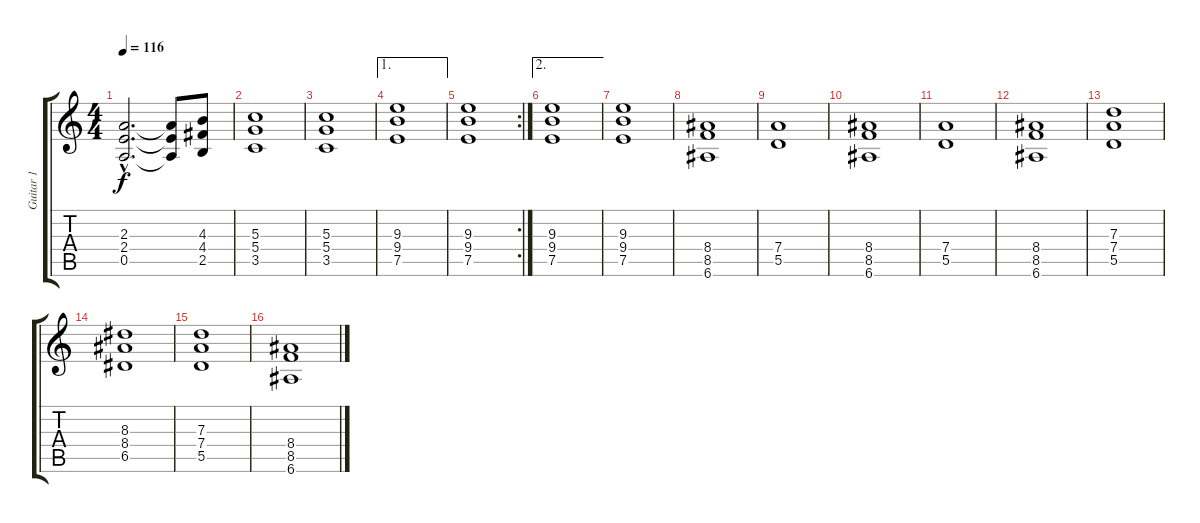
\track ("Guitar 1" "Guitar 1") {instrument acousticguitarnylon}
\staff {score tabs}
\tuning (E4 B3 G3 D3 A2 E2) {hide}
\ts (4 4)
\tempo 116
\clef g2
\ks c
(2.3{hac} 2.4{hac} 0.5{hac}).2{d dy f} (2.3{t} 2.4{t} 0.5{t}).8 (4.3 4.4 2.5).8 |
(5.3 5.4 3.5).1 |
(5.3 5.4 3.5).1 |
\ae 1
(9.3 9.4 7.5).1 |
\rc 2
(9.3 9.4 7.5).1 |
\ae 2
(9.3 9.4 7.5).1 |
(9.3 9.4 7.5).1 |
(8.4 8.5 6.6).1{volume 10 instrument distortionguitar} |
(7.4 5.5).1 |
(8.4 8.5 6.6).1 |
(7.4 5.5).1 |
(8.4 8.5 6.6).1 |
(7.3 7.4 5.5).1 |
(8.3 8.4 6.5).1 |
(7.3 7.4 5.5).1 |
(8.4 8.5 6.6).1{volume 10 instrument distortionguitar}
